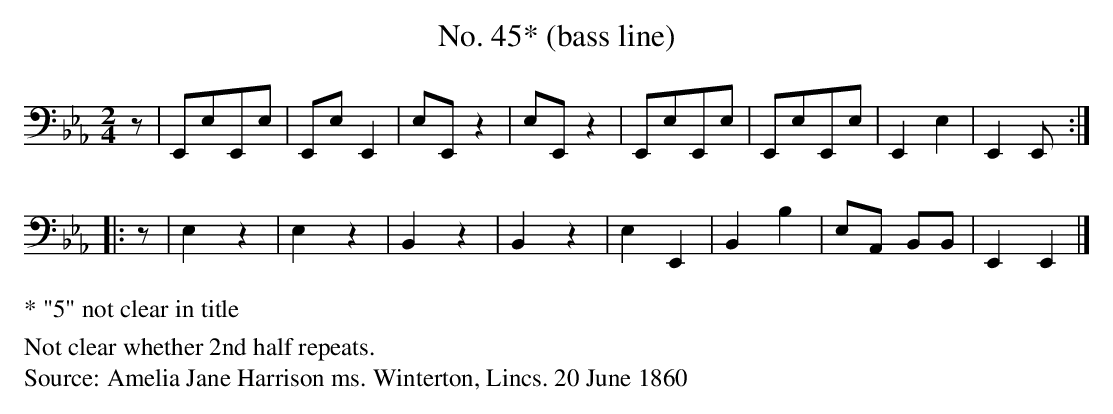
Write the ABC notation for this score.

X:1
T:No. 45* (bass line)
M:2/4
L:1/8
K:Eb
V:1 clef=bass octave=-2
z|EeEe|EeE2|eEz2|eEz2|EeEe|EeEe|E2e2|E2E::
z|e2z2|e2z2|B2z2|B2z2|e2E2|B2b2|eA BB|E2E2|]
